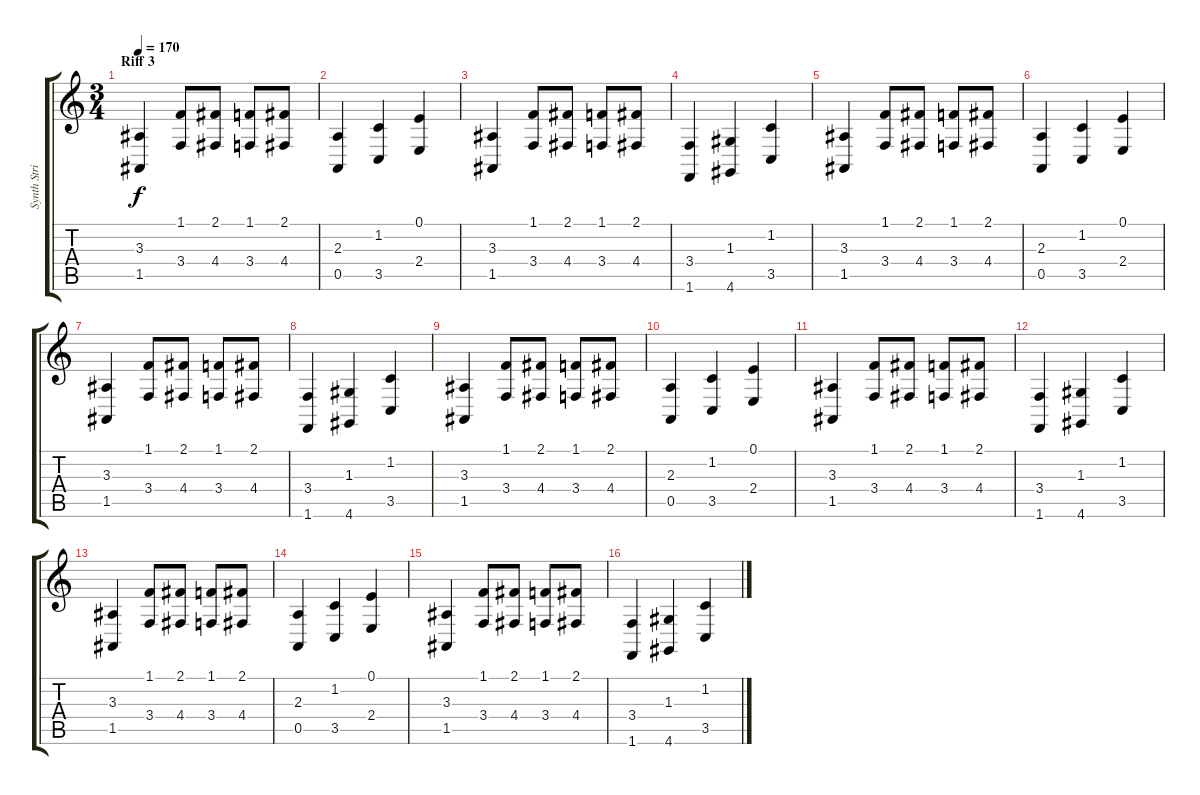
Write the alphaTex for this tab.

\track ("Synth Strings 2" "Synth Stri") {instrument synthstrings2}
\staff {score tabs}
\tuning (E4 B3 G3 D3 A2 E2) {hide}
\ts (3 4)
\section ("" "Riff 3")
\tempo 170
\clef g2
\ks c
(3.3 1.5).4{dy f} (1.1 3.4).8 (2.1 4.4).8 (1.1 3.4).8 (2.1 4.4).8 |
(2.3 0.5).4 (1.2 3.5).4 (0.1 2.4).4 |
(3.3 1.5).4 (1.1 3.4).8 (2.1 4.4).8 (1.1 3.4).8 (2.1 4.4).8 |
(3.4 1.6).4 (1.3 4.6).4 (1.2 3.5).4 |
(3.3 1.5).4 (1.1 3.4).8 (2.1 4.4).8 (1.1 3.4).8 (2.1 4.4).8 |
(2.3 0.5).4 (1.2 3.5).4 (0.1 2.4).4 |
(3.3 1.5).4 (1.1 3.4).8 (2.1 4.4).8 (1.1 3.4).8 (2.1 4.4).8 |
(3.4 1.6).4 (1.3 4.6).4 (1.2 3.5).4 |
(3.3 1.5).4 (1.1 3.4).8 (2.1 4.4).8 (1.1 3.4).8 (2.1 4.4).8 |
(2.3 0.5).4 (1.2 3.5).4 (0.1 2.4).4 |
(3.3 1.5).4 (1.1 3.4).8 (2.1 4.4).8 (1.1 3.4).8 (2.1 4.4).8 |
(3.4 1.6).4 (1.3 4.6).4 (1.2 3.5).4 |
(3.3 1.5).4 (1.1 3.4).8 (2.1 4.4).8 (1.1 3.4).8 (2.1 4.4).8 |
(2.3 0.5).4 (1.2 3.5).4 (0.1 2.4).4 |
(3.3 1.5).4 (1.1 3.4).8 (2.1 4.4).8 (1.1 3.4).8 (2.1 4.4).8 |
(3.4 1.6).4 (1.3 4.6).4 (1.2 3.5).4
